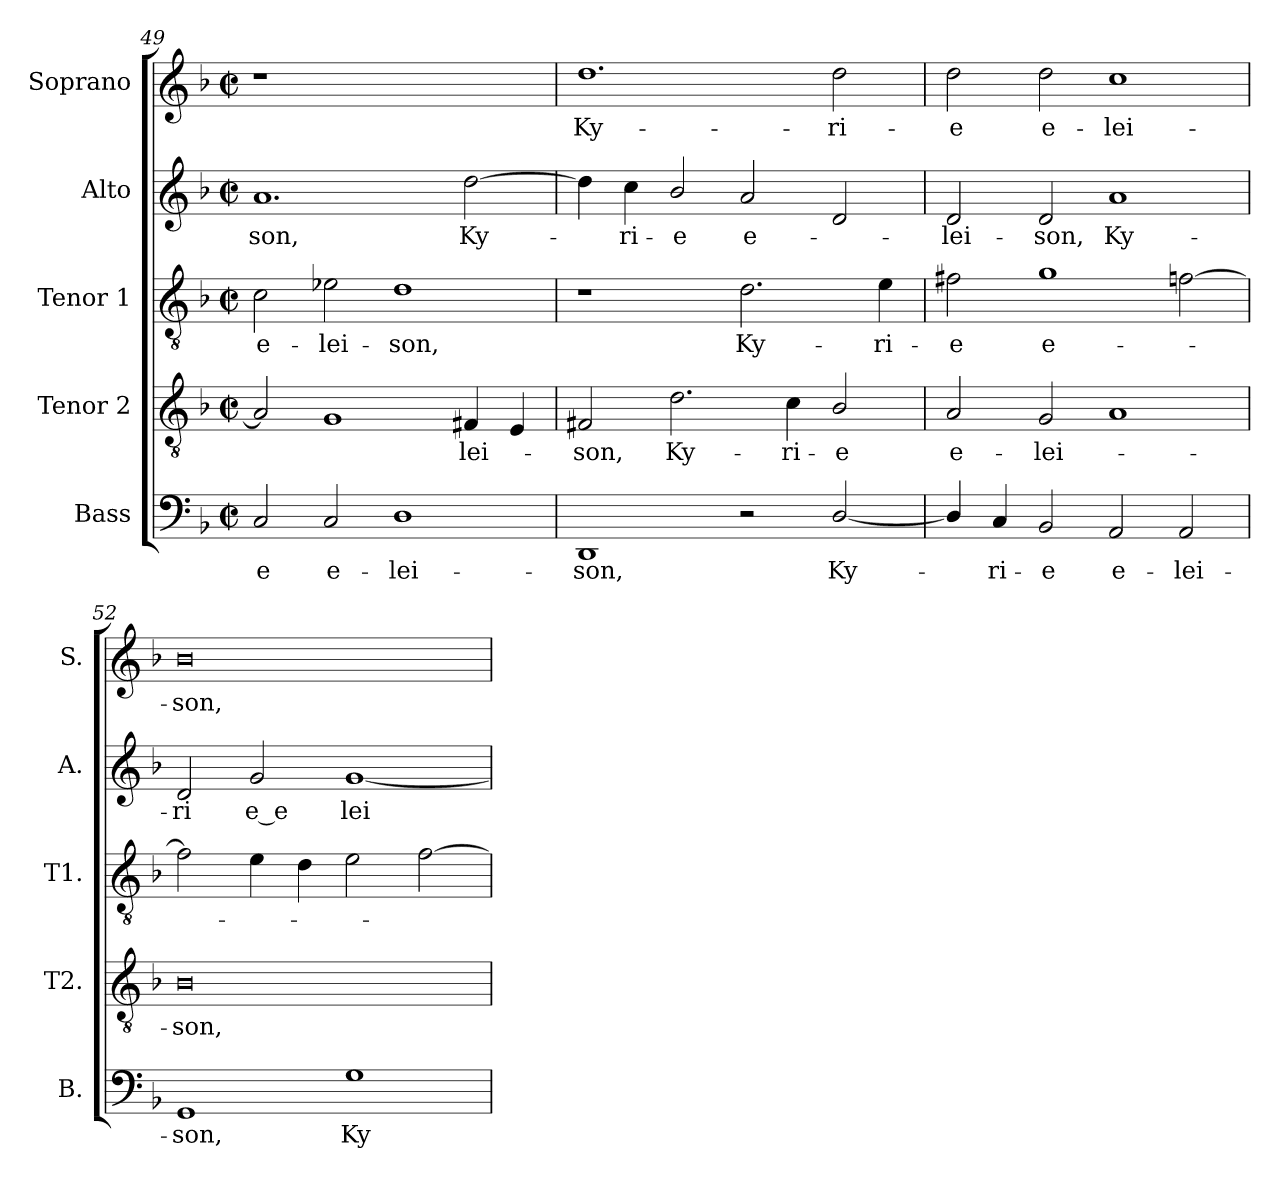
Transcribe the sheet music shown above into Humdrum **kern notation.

**kern	**text	**kern	**text	**kern	**text	**kern	**text	**kern	**text
*part5	*part5	*part4	*part4	*part3	*part3	*part2	*part2	*part1	*part1
*staff5	*staff5	*staff4	*staff4	*staff3	*staff3	*staff2	*staff2	*staff1	*staff1
*I"Bass	*	*I"Tenor 2	*	*I"Tenor 1	*	*I"Alto	*	*I"Soprano	*
*I'B.	*	*I'T2.	*	*I'T1.	*	*I'A.	*	*I'S.	*
*clefF4	*	*clefGv2	*	*clefGv2	*	*clefG2	*	*clefG2	*
*	*	*ITrd7c12	*	*ITrd7c12	*	*	*	*	*
*k[b-]	*	*k[b-]	*	*k[b-]	*	*k[b-]	*	*k[b-]	*
*F:	*	*F:	*	*F:	*	*F:	*	*F:	*
*M2/2	*	*M2/2	*	*M2/2	*	*M2/2	*	*M2/2	*
*met(c|)	*	*met(c|)	*	*met(c|)	*	*met(c|)	*	*met(c|)	*
=49	=49	=49	=49	=49	=49	=49	=49	=49	=49
!	!LO:LY:b:color=#000000	!	!	!	!	!	!	!	!
!	!	!	!	!	!LO:LY:b:color=#000000	!	!	!	!
!	!	!	!	!	!	!	!LO:LY:b:color=#000000	!LO:N:vis=1	!
2Ci/	-e	2AAi/]	.	2Ci\	e-	1.ai	-son,	1r	.
!	!LO:LY:b:color=#000000	!	!	!	!	!	!	!	!
!	!	!	!	!	!LO:LY:b:color=#000000	!	!	!	!
2Ci/	e-	1GGi	.	2E-Xi\	-lei-	.	.	.	.
!	!LO:LY:b:color=#000000	!	!	!	!	!	!	!	!
!	!	!	!	!	!LO:LY:b:color=#000000	!	!	!	!
1Di	-lei-	.	.	1Di	-son,	.	.	1ryy	.
!	!	!	!LO:LY:b:color=#000000	!	!	!	!	!	!
!	!	!	!	!	!	!	!LO:LY:b:color=#000000	!	!
.	.	4FF#i/	-lei-	.	.	[>2ddi\	Ky-	.	.
.	.	4EEi/	.	.	.	.	.	.	.
=50	=50	=50	=50	=50	=50	=50	=50	=50	=50
!	!LO:LY:b:color=#000000	!	!	!	!	!	!	!	!
!	!	!	!LO:LY:b:color=#000000	!	!	!	!	!	!
!	!	!	!	!	!	!	!	!	!LO:LY:b:color=#000000
1DDi	-son,	2FF#Xi/	-son,	1r	.	4ddi\]	.	1.ddi	Ky-
!	!	!	!	!	!	!	!LO:LY:b:color=#000000	!	!
.	.	.	.	.	.	4cci\	-ri-	.	.
!	!	!	!LO:LY:b:color=#000000	!	!	!	!	!	!
!	!	!	!	!	!	!	!LO:LY:b:color=#000000	!	!
.	.	2.Di\	Ky-	.	.	2b-i/	-e	.	.
!	!	!	!	!	!LO:LY:b:color=#000000	!	!	!	!
!	!	!	!	!	!	!	!LO:LY:b:color=#000000	!	!
2r	.	.	.	2.Di\	Ky-	2ai/	e-	.	.
!	!	!	!LO:LY:b:color=#000000	!	!	!	!	!	!
.	.	4Ci\	-ri-	.	.	.	.	.	.
!	!LO:LY:b:color=#000000	!	!	!	!	!	!	!	!
!	!	!	!LO:LY:b:color=#000000	!	!	!	!	!	!
!	!	!	!	!	!	!	!	!	!LO:LY:b:color=#000000
[<2Di/	Ky-	2BB-i/	-e	.	.	2di/	.	2ddi\	-ri-
!	!	!	!	!	!LO:LY:b:color=#000000	!	!	!	!
.	.	.	.	4Ei\	-ri-	.	.	.	.
=51	=51	=51	=51	=51	=51	=51	=51	=51	=51
!	!	!	!LO:LY:b:color=#000000	!	!	!	!	!	!
!	!	!	!	!	!LO:LY:b:color=#000000	!	!	!	!
!	!	!	!	!	!	!	!LO:LY:b:color=#000000	!	!
!	!	!	!	!	!	!	!	!	!LO:LY:b:color=#000000
4Di/]	.	2AAi/	e-	2F#Xi\	-e	2di/	-lei-	2ddi\	-e
!	!LO:LY:b:color=#000000	!	!	!	!	!	!	!	!
4Ci/	-ri-	.	.	.	.	.	.	.	.
!	!LO:LY:b:color=#000000	!	!	!	!	!	!	!	!
!	!	!	!LO:LY:b:color=#000000	!	!	!	!	!	!
!	!	!	!	!	!LO:LY:b:color=#000000	!	!	!	!
!	!	!	!	!	!	!	!LO:LY:b:color=#000000	!	!
!	!	!	!	!	!	!	!	!	!LO:LY:b:color=#000000
2BB-i/	-e	2GGi/	-lei-	1Gi	e-	2di/	-son,	2ddi\	e-
!	!LO:LY:b:color=#000000	!	!	!	!	!	!	!	!
!	!	!	!	!	!	!	!LO:LY:b:color=#000000	!	!
!	!	!	!	!	!	!	!	!	!LO:LY:b:color=#000000
2AAi/	e-	1AAi	.	.	.	1ai	Ky-	1cci	-lei-
!	!LO:LY:b:color=#000000	!	!	!	!	!	!	!	!
2AAi/	-lei-	.	.	[>2Fi\	.	.	.	.	.
!!LO:LB:g=z
=52	=52	=52	=52	=52	=52	=52	=52	=52	=52
!	!LO:LY:b:color=#000000	!	!	!	!	!	!	!	!
!	!	!	!LO:LY:b:color=#000000	!	!	!	!	!	!
!	!	!	!	!	!	!	!LO:LY:b:color=#000000	!	!
!	!	!	!	!	!	!	!	!	!LO:LY:b:color=#000000
1GGi	-son,	0BB-i	-son,	2Fi\]	.	2di/	-ri	0b-i	-son,
!	!	!	!	!	!	!	!LO:LY:b:color=#000000	!	!
.	.	.	.	4Ei\	.	2gi/	e_e	.	.
.	.	.	.	4Di\	.	.	.	.	.
!	!LO:LY:b:color=#000000	!	!	!	!	!	!	!	!
!	!	!	!	!	!	!	!LO:LY:b:color=#000000	!	!
1Gi	Ky-	.	.	2Ei\	.	[<1gi	lei-	.	.
.	.	.	.	[>2Fi\	.	.	.	.	.
=	=	=	=	=	=	=	=	=	=
*-	*-	*-	*-	*-	*-	*-	*-	*-	*-
